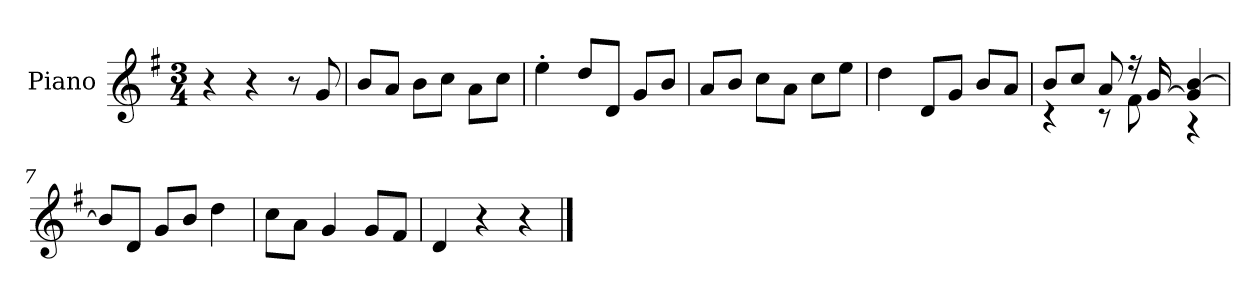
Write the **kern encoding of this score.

**kern
*part1
*staff1
*I"Piano
*I'P-no
*clefG2
*k[f#]
*M3/4
*MM176
=1
4r
4r
8r
8g/
=2
8b/L
8a/J
8b\L
8cc\J
8a\L
8cc\J
=3
4ee'\
8dd/L
8d/J
8g/L
8b/J
=4
8a/L
8b/J
8cc\L
8a\J
8cc\L
8ee\J
=5
4dd\
8d/L
8g/J
8b/L
8a/J
=6
*^
8b/L	4r
8cc/J	.
8a/	8r
16r	8f#\
[16g/	.
4g/] [4b/	4r
*v	*v
!!LO:LB:g=z
=7
8b/L]
8d/J
8g/L
8b/J
4dd\
=8
8cc\L
8a\J
4g/
8g/L
8f#/J
=9
4d/
4r
4r
==
*-
